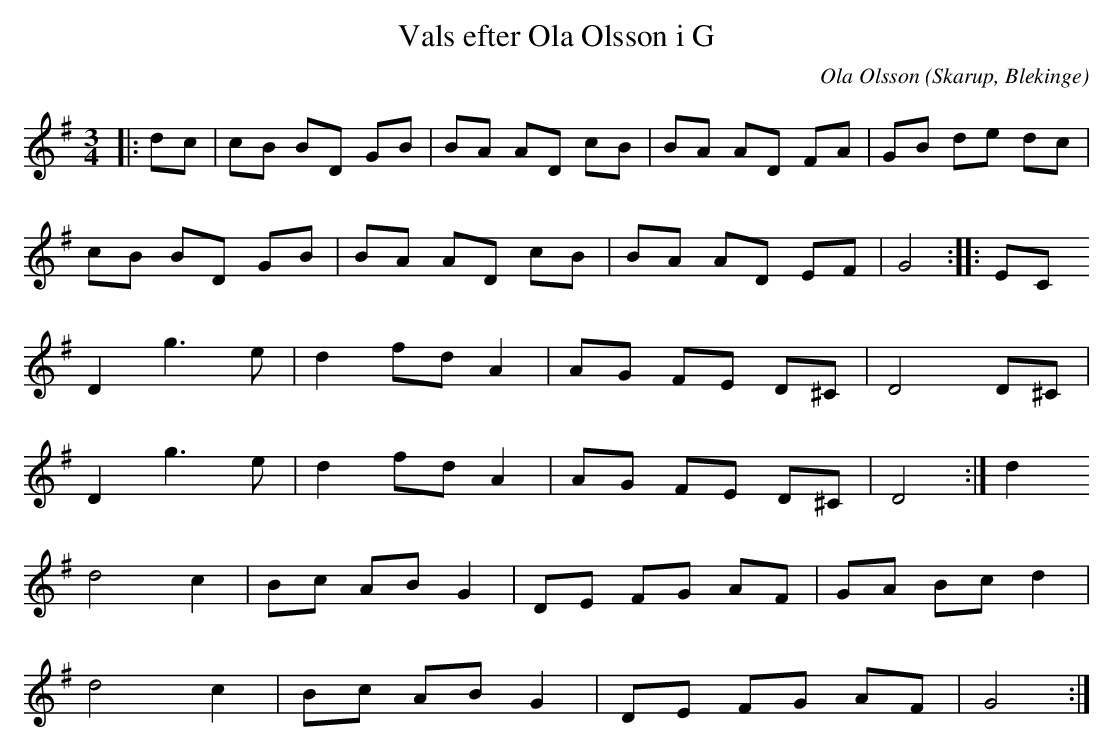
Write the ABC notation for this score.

X:1
T:Vals efter Ola Olsson i G
C:Ola Olsson
M:3/4
L:1/8
O:Skarup, Blekinge
K:G
|:dc | cB BD GB | BA AD cB | BA AD FA | GB de dc |
cB BD GB | BA AD cB | BA AD EF | G4 :||: EC
D2 g3 e | d2fd A2 | AG FE D^C | D4 D^C|
D2 g3 e | d2fd A2 | AG FE D^C | D4 :| d2
d4 c2 | Bc AB G2 | DE FG AF | GA Bc d2 |
d4 c2 | Bc AB G2 | DE FG AF | G4:|
